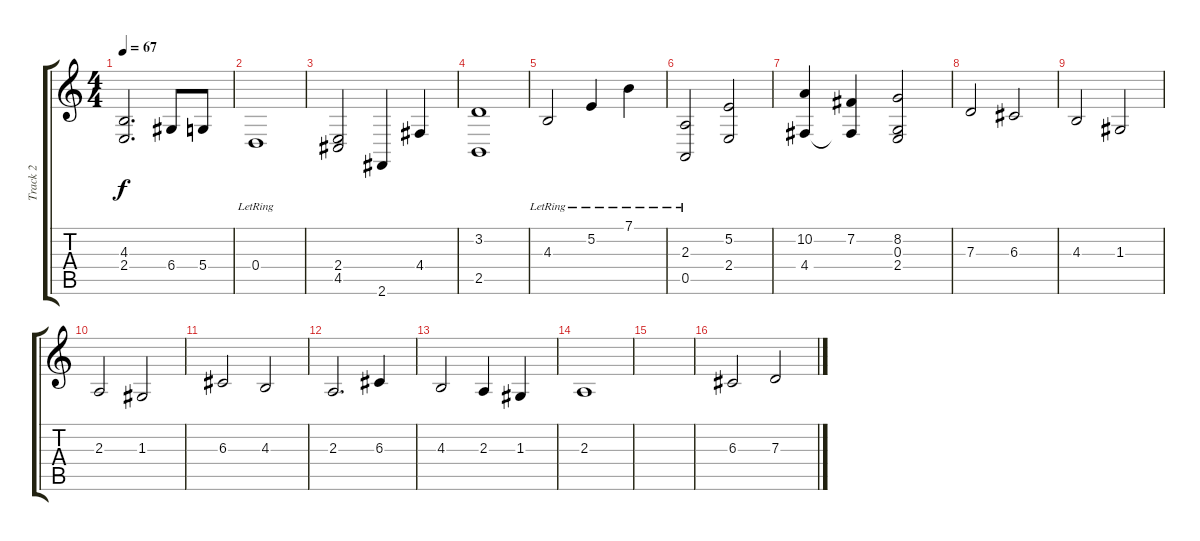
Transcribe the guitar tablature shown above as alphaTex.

\track ("Track 2" "Track 2") {instrument tremolostrings}
\staff {score tabs}
\tuning (E4 B3 G3 D3 A2 E2) {hide}
\ts (4 4)
\tempo 67
\clef g2
\ks c
(4.3 2.4).2{d dy f} 6.4.8 5.4.8 |
0.4{lr}.1 |
(2.4 4.5).2 2.6.4 4.4.4 |
(3.2 2.5).1 |
4.3{lr}.2 5.2{lr}.4 7.1{lr}.4 |
(2.3{lr} 0.5).2 (5.2 2.4).2 |
(10.2 4.4).4 (7.2 4.4{t}).4 (8.2 0.3 2.4).2 |
7.3.2 6.3.2 |
4.3.2 1.3.2 |
2.3.2 1.3.2 |
6.3.2 4.3.2 |
2.3.2{d} 6.3.4 |
4.3.2 2.3.4 1.3.4 |
2.3.1 |
|
6.3.2 7.3.2
